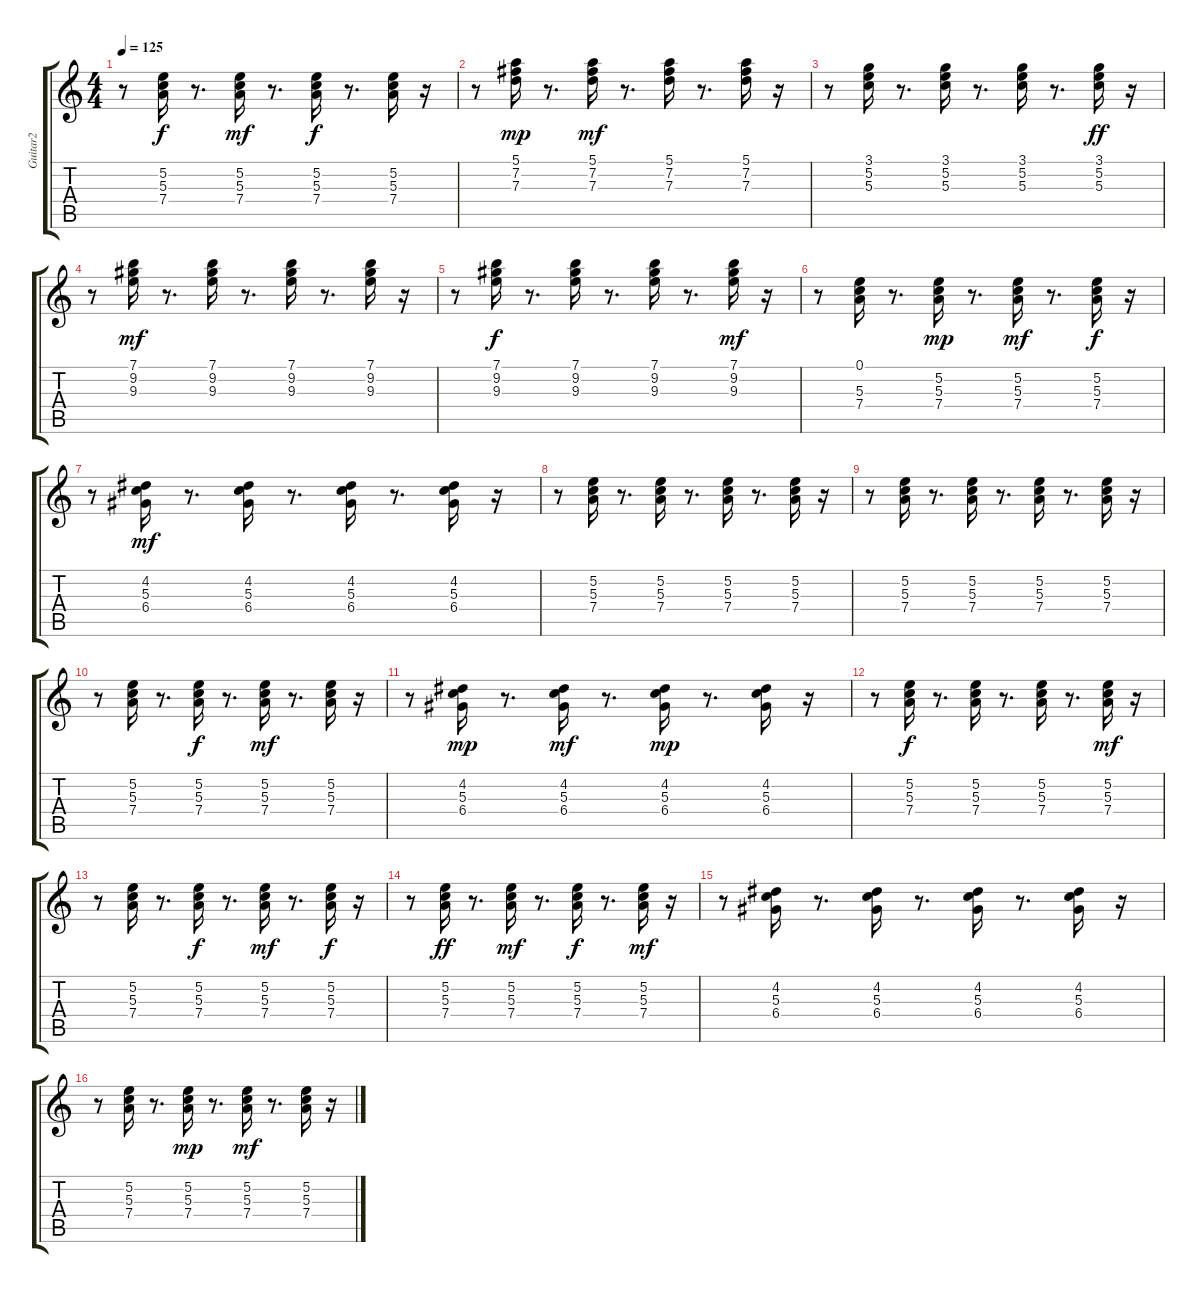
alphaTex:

\track ("Guitar2" "Guitar2") {instrument electricguitarclean}
\staff {score tabs}
\tuning (E4 B3 G3 D3 A2 E2) {hide}
\ts (4 4)
\tempo 125
\clef g2
\ks c
r.8{dy mf} (5.2 5.3 7.4).16{dy f} r.8{d} (5.2 5.3 7.4).16{dy mf} r.8{d} (5.2 5.3 7.4).16{dy f} r.8{d} (5.2 5.3 7.4).16 r.16 |
r.8 (5.1 7.2 7.3).16{dy mp} r.8{d} (5.1 7.2 7.3).16{dy mf} r.8{d} (5.1 7.2 7.3).16 r.8{d} (5.1 7.2 7.3).16 r.16 |
r.8 (3.1 5.2 5.3).16 r.8{d} (3.1 5.2 5.3).16 r.8{d} (3.1 5.2 5.3).16 r.8{d} (3.1 5.2 5.3).16{dy ff} r.16 |
r.8 (7.1 9.2 9.3).16{dy mf} r.8{d} (7.1 9.2 9.3).16 r.8{d} (7.1 9.2 9.3).16 r.8{d} (7.1 9.2 9.3).16 r.16 |
r.8 (7.1 9.2 9.3).16{dy f} r.8{d} (7.1 9.2 9.3).16 r.8{d} (7.1 9.2 9.3).16 r.8{d} (7.1 9.2 9.3).16{dy mf} r.16 |
r.8 (0.1 5.3 7.4).16 r.8{d} (5.2 5.3 7.4).16{dy mp} r.8{d} (5.2 5.3 7.4).16{dy mf} r.8{d} (5.2 5.3 7.4).16{dy f} r.16 |
r.8 (4.2 5.3 6.4).16{dy mf} r.8{d} (4.2 5.3 6.4).16 r.8{d} (4.2 5.3 6.4).16 r.8{d} (4.2 5.3 6.4).16 r.16 |
r.8 (5.2 5.3 7.4).16 r.8{d} (5.2 5.3 7.4).16 r.8{d} (5.2 5.3 7.4).16 r.8{d} (5.2 5.3 7.4).16 r.16 |
r.8 (5.2 5.3 7.4).16 r.8{d} (5.2 5.3 7.4).16 r.8{d} (5.2 5.3 7.4).16 r.8{d} (5.2 5.3 7.4).16 r.16 |
r.8 (5.2 5.3 7.4).16 r.8{d} (5.2 5.3 7.4).16{dy f} r.8{d} (5.2 5.3 7.4).16{dy mf} r.8{d} (5.2 5.3 7.4).16 r.16 |
r.8 (4.2 5.3 6.4).16{dy mp} r.8{d} (4.2 5.3 6.4).16{dy mf} r.8{d} (4.2 5.3 6.4).16{dy mp} r.8{d} (4.2 5.3 6.4).16 r.16 |
r.8 (5.2 5.3 7.4).16{dy f} r.8{d} (5.2 5.3 7.4).16 r.8{d} (5.2 5.3 7.4).16 r.8{d} (5.2 5.3 7.4).16{dy mf} r.16 |
r.8 (5.2 5.3 7.4).16 r.8{d} (5.2 5.3 7.4).16{dy f} r.8{d} (5.2 5.3 7.4).16{dy mf} r.8{d} (5.2 5.3 7.4).16{dy f} r.16 |
r.8 (5.2 5.3 7.4).16{dy ff} r.8{d} (5.2 5.3 7.4).16{dy mf} r.8{d} (5.2 5.3 7.4).16{dy f} r.8{d} (5.2 5.3 7.4).16{dy mf} r.16 |
r.8 (4.2 5.3 6.4).16 r.8{d} (4.2 5.3 6.4).16 r.8{d} (4.2 5.3 6.4).16 r.8{d} (4.2 5.3 6.4).16 r.16 |
r.8 (5.2 5.3 7.4).16 r.8{d} (5.2 5.3 7.4).16{dy mp} r.8{d} (5.2 5.3 7.4).16{dy mf} r.8{d} (5.2 5.3 7.4).16 r.16
